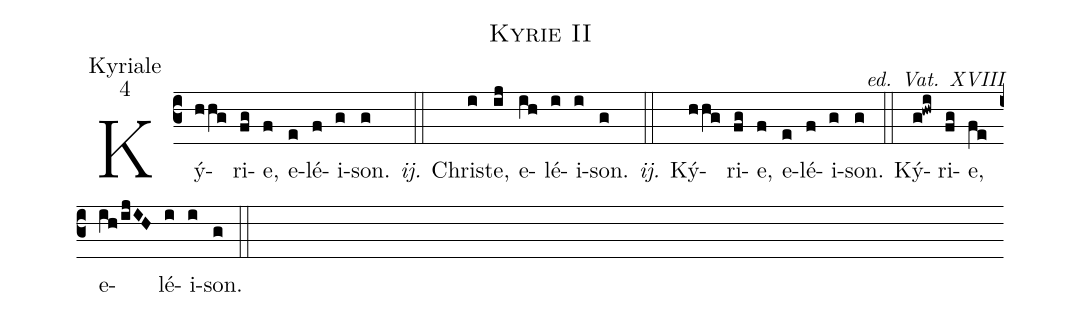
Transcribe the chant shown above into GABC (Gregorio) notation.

name:Kyrie II;
office-part:Kyriale;
mode:4;
commentary:ed. Vat. XVIII;
%%
(c3) Ký(hhg)ri(fg)e,(f) e(e)lé(f)i(g)son.(g) <i>ij.</i>(::) Chri(i)ste,(ij) e(ih)lé(i)i(i)son.(g) <i>ij.</i>(::) Ký(hhg)ri(fg)e,(f) e(e)lé(f)i(g)son.(g) (::) Ký(g!hwi)ri(fg)e,(fe) e(ih/ijIH)lé(i)i(i)son.(g) (::)
